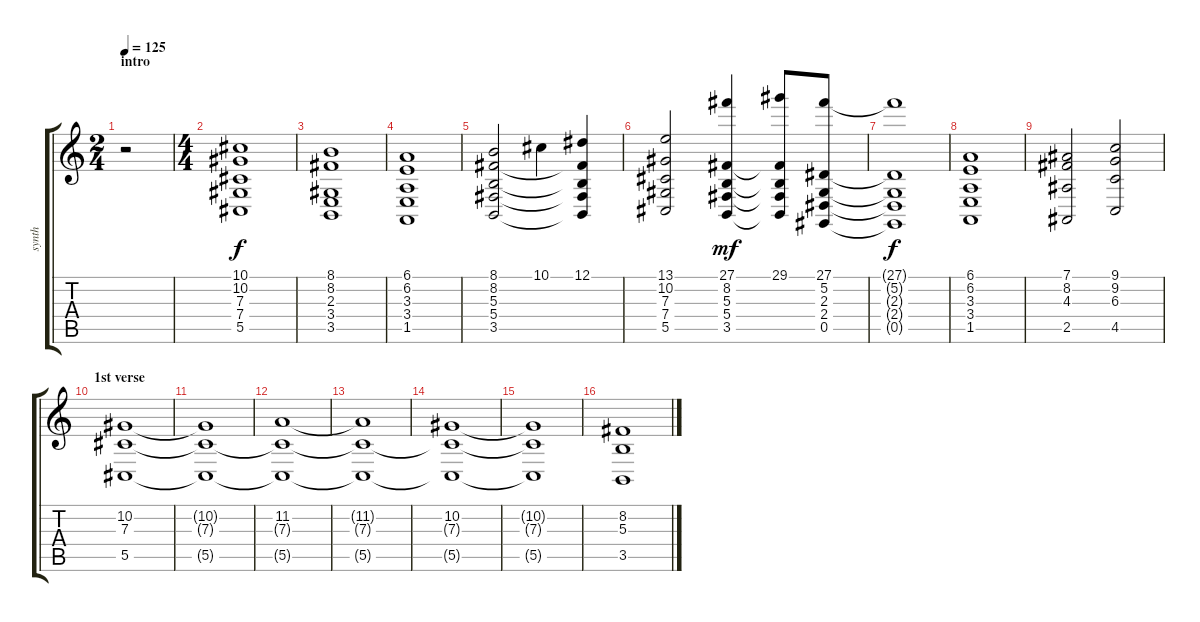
\track ("synth" "synth") {instrument stringensemble1}
\staff {score tabs}
\tuning (Eb4 Bb3 Gb3 Db3 Ab2 Eb2) {hide}
\ts (2 4)
\section ("" "intro")
\tempo 125
\clef g2
\ks c
r.2{dy f instrument stringensemble1} |
\ts (4 4)
(10.1 10.2 7.3 7.4 5.5).1 |
(8.1 8.2 2.3 3.4 3.5).1 |
(6.1 6.2 3.3 3.4 1.5).1 |
(8.1 8.2 5.3 5.4 3.5).2 10.1.4 (12.1 8.2{t} 5.3{t} 5.4{t} 3.5{t}).4 |
(13.1 10.2 7.3 7.4 5.5).2 (27.1 8.2 5.3 5.4 3.5).4{dy mf} (29.1 8.2{t} 5.3{t} 5.4{t} 3.5{t}).8 (27.1 5.2 2.3 2.4 0.5).8 |
(27.1{t} 5.2{t} 2.3{t} 2.4{t} 0.5{t}).1{dy f} |
(6.1 6.2 3.3 3.4 1.5).1 |
(7.1 8.2 4.3 2.5).2 (9.1 9.2 6.3 4.5).2 |
\section ("" "1st verse")
(10.2 7.3 5.5).1{volume 8 instrument pad2warm} |
(10.2{t} 7.3{t} 5.5{t}).1 |
(11.2 7.3{t} 5.5{t}).1 |
(11.2{t} 7.3{t} 5.5{t}).1 |
(10.2 7.3{t} 5.5{t}).1 |
(10.2{t} 7.3{t} 5.5{t}).1 |
(8.2 5.3 3.5).1{volume 11}
